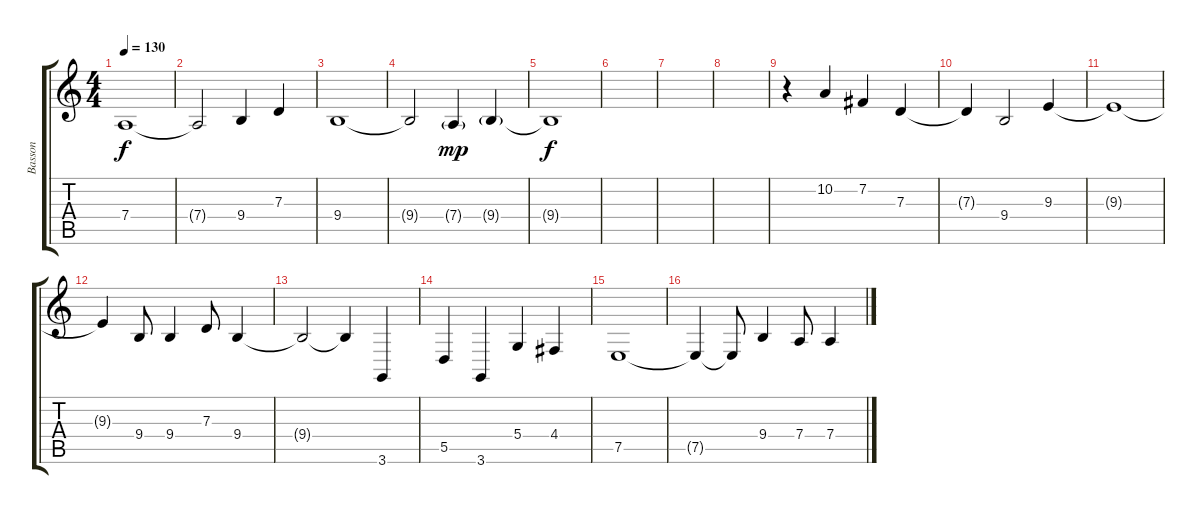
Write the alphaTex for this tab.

\track ("Basson" "Basson") {instrument bassoon}
\staff {score tabs}
\tuning (E4 B3 G3 D3 A2 E2) {hide}
\ts (4 4)
\tempo 130
\clef g2
\ks c
7.4.1{dy f} |
7.4{t}.2 9.4.4 7.3.4 |
9.4.1 |
9.4{t}.2 7.4{g}.4{dy mp} 9.4{g}.4 |
9.4{t}.1{dy f} |
|
|
|
r.4 10.2.4 7.2.4 7.3.4 |
7.3{t}.4 9.4.2 9.3.4 |
9.3{t}.1 |
9.3{t}.4 9.4.8 9.4.4 7.3.8 9.4.4 |
9.4{t}.2 9.4{t}.4 3.6.4 |
5.5.4 3.6.4 5.4.4 4.4.4 |
7.5.1 |
7.5{t}.4 7.5{t}.8 9.4.4 7.4.8 7.4.4
